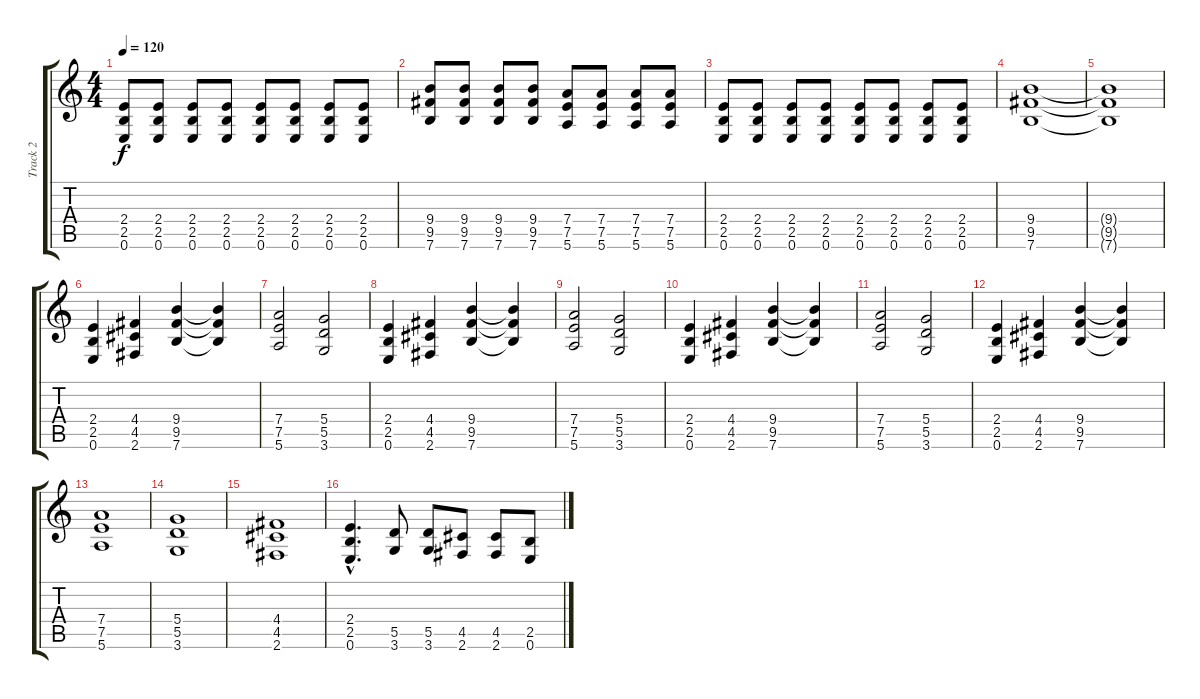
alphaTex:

\track ("Track 2" "Track 2") {instrument distortionguitar}
\staff {score tabs}
\tuning (E4 B3 G3 D3 A2 E2) {hide}
\ts (4 4)
\tempo 120
\clef g2
\ks c
(2.4 2.5 0.6).8{dy f} (2.4 2.5 0.6).8 (2.4 2.5 0.6).8 (2.4 2.5 0.6).8 (2.4 2.5 0.6).8 (2.4 2.5 0.6).8 (2.4 2.5 0.6).8 (2.4 2.5 0.6).8 |
(9.4 9.5 7.6).8 (9.4 9.5 7.6).8 (9.4 9.5 7.6).8 (9.4 9.5 7.6).8 (7.4 7.5 5.6).8 (7.4 7.5 5.6).8 (7.4 7.5 5.6).8 (7.4 7.5 5.6).8 |
(2.4 2.5 0.6).8 (2.4 2.5 0.6).8 (2.4 2.5 0.6).8 (2.4 2.5 0.6).8 (2.4 2.5 0.6).8 (2.4 2.5 0.6).8 (2.4 2.5 0.6).8 (2.4 2.5 0.6).8 |
(9.4 9.5 7.6).1 |
(9.4{t} 9.5{t} 7.6{t}).1 |
(2.4 2.5 0.6).4 (4.4 4.5 2.6).4 (9.4 9.5 7.6).4 (9.4{t} 9.5{t} 7.6{t}).4 |
(7.4 7.5 5.6).2 (5.4 5.5 3.6).2 |
(2.4 2.5 0.6).4 (4.4 4.5 2.6).4 (9.4 9.5 7.6).4 (9.4{t} 9.5{t} 7.6{t}).4 |
(7.4 7.5 5.6).2 (5.4 5.5 3.6).2 |
(2.4 2.5 0.6).4 (4.4 4.5 2.6).4 (9.4 9.5 7.6).4 (9.4{t} 9.5{t} 7.6{t}).4 |
(7.4 7.5 5.6).2 (5.4 5.5 3.6).2 |
(2.4 2.5 0.6).4 (4.4 4.5 2.6).4 (9.4 9.5 7.6).4 (9.4{t} 9.5{t} 7.6{t}).4 |
(7.4 7.5 5.6).1 |
(5.4 5.5 3.6).1 |
(4.4 4.5 2.6).1 |
(2.4{hac} 2.5{hac} 0.6{hac}).4{d} (5.5 3.6).8 (5.5 3.6).8 (4.5 2.6).8 (4.5 2.6).8 (2.5 0.6).8
